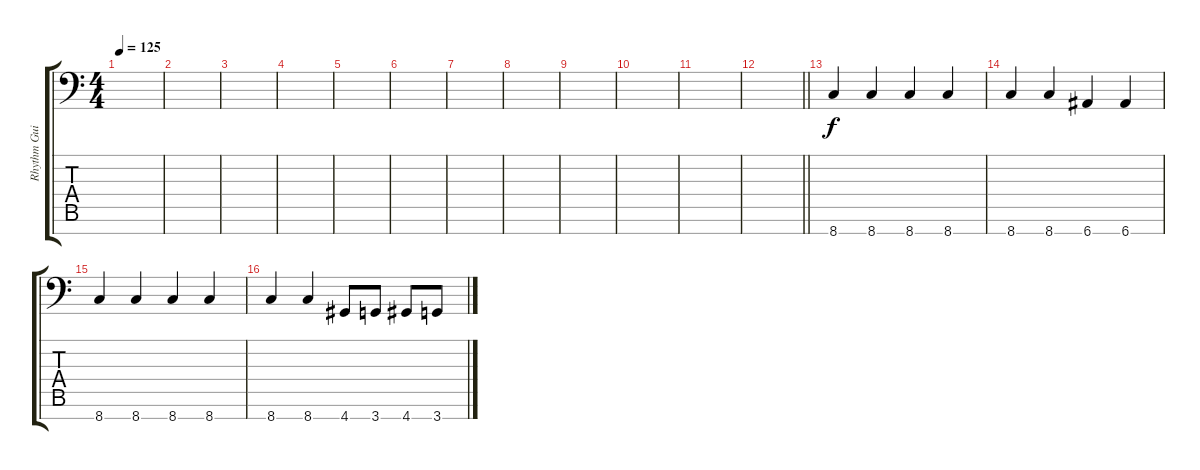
\track ("Rhythm Guitar" "Rhythm Gui") {instrument distortionguitar}
\staff {score tabs}
\tuning (B3 G3 D3 A2 E2 B1 E1) {hide}
\ts (4 4)
\tempo 125
\clef f4
\ks c
|
|
|
|
|
|
|
|
|
|
|
\barLineRight lightlight
|
\section ("" "")
8.7.4 8.7.4 8.7.4 8.7.4 |
8.7.4 8.7.4 6.7.4 6.7.4 |
8.7.4 8.7.4 8.7.4 8.7.4 |
8.7.4 8.7.4 4.7.8 3.7.8 4.7.8 3.7.8
